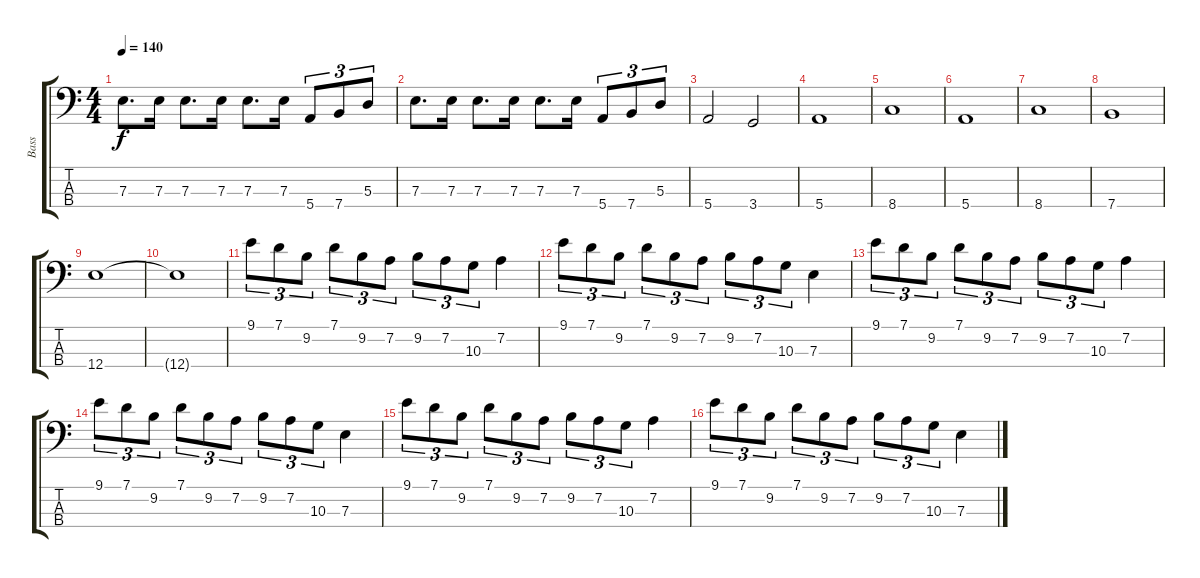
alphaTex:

\track ("Bass" "Bass") {instrument electricbassfinger}
\staff {score tabs}
\tuning (G2 D2 A1 E1) {hide}
\ts (4 4)
\tempo 140
\clef f4
\ks c
7.3.8{d dy f} 7.3.16 7.3.8{d} 7.3.16 7.3.8{d} 7.3.16 5.4.8{tu (3 2)} 7.4.8{tu (3 2)} 5.3.8{tu (3 2)} |
7.3.8{d} 7.3.16 7.3.8{d} 7.3.16 7.3.8{d} 7.3.16 5.4.8{tu (3 2)} 7.4.8{tu (3 2)} 5.3.8{tu (3 2)} |
5.4.2 3.4.2 |
5.4.1 |
8.4.1 |
5.4.1 |
8.4.1 |
7.4.1 |
12.4.1 |
12.4{t}.1 |
9.1.8{tu (3 2)} 7.1.8{tu (3 2)} 9.2.8{tu (3 2)} 7.1.8{tu (3 2)} 9.2.8{tu (3 2)} 7.2.8{tu (3 2)} 9.2.8{tu (3 2)} 7.2.8{tu (3 2)} 10.3.8{tu (3 2)} 7.2.4 |
9.1.8{tu (3 2)} 7.1.8{tu (3 2)} 9.2.8{tu (3 2)} 7.1.8{tu (3 2)} 9.2.8{tu (3 2)} 7.2.8{tu (3 2)} 9.2.8{tu (3 2)} 7.2.8{tu (3 2)} 10.3.8{tu (3 2)} 7.3.4 |
9.1.8{tu (3 2)} 7.1.8{tu (3 2)} 9.2.8{tu (3 2)} 7.1.8{tu (3 2)} 9.2.8{tu (3 2)} 7.2.8{tu (3 2)} 9.2.8{tu (3 2)} 7.2.8{tu (3 2)} 10.3.8{tu (3 2)} 7.2.4 |
9.1.8{tu (3 2)} 7.1.8{tu (3 2)} 9.2.8{tu (3 2)} 7.1.8{tu (3 2)} 9.2.8{tu (3 2)} 7.2.8{tu (3 2)} 9.2.8{tu (3 2)} 7.2.8{tu (3 2)} 10.3.8{tu (3 2)} 7.3.4 |
9.1.8{tu (3 2)} 7.1.8{tu (3 2)} 9.2.8{tu (3 2)} 7.1.8{tu (3 2)} 9.2.8{tu (3 2)} 7.2.8{tu (3 2)} 9.2.8{tu (3 2)} 7.2.8{tu (3 2)} 10.3.8{tu (3 2)} 7.2.4 |
9.1.8{tu (3 2)} 7.1.8{tu (3 2)} 9.2.8{tu (3 2)} 7.1.8{tu (3 2)} 9.2.8{tu (3 2)} 7.2.8{tu (3 2)} 9.2.8{tu (3 2)} 7.2.8{tu (3 2)} 10.3.8{tu (3 2)} 7.3.4
